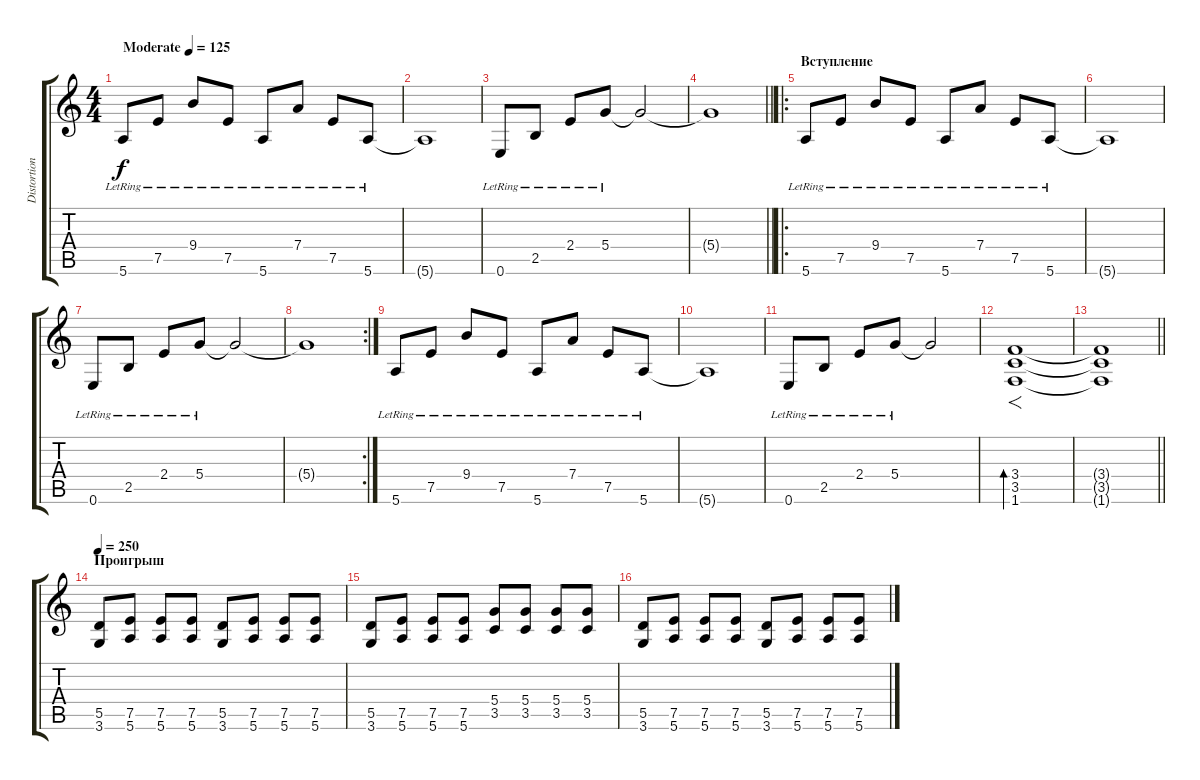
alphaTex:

\track ("Distortion" "Distortion") {instrument electricguitarclean}
\staff {score tabs}
\tuning (E4 B3 G3 D3 A2 E2) {hide}
\ts (4 4)
\tempo (125 "Moderate")
\clef g2
\ks c
5.6{lr}.8{dy f instrument electricguitarclean} 7.5{lr}.8 9.4{lr}.8 7.5{lr}.8 5.6{lr}.8 7.4{lr}.8 7.5{lr}.8 5.6{lr}.8 |
5.6{t}.1 |
0.6{lr}.8 2.5{lr}.8 2.4{lr}.8 5.4{lr}.8 5.4{t}.2 |
\barLineRight lightlight
5.4{t}.1 |
\ro
\section ("" "Вступление")
5.6{lr}.8 7.5{lr}.8 9.4{lr}.8 7.5{lr}.8 5.6{lr}.8 7.4{lr}.8 7.5{lr}.8 5.6{lr}.8 |
5.6{t}.1 |
0.6{lr}.8 2.5{lr}.8 2.4{lr}.8 5.4{lr}.8 5.4{t}.2 |
\rc 2
5.4{t}.1 |
5.6{lr}.8 7.5{lr}.8 9.4{lr}.8 7.5{lr}.8 5.6{lr}.8 7.4{lr}.8 7.5{lr}.8 5.6{lr}.8 |
5.6{t}.1 |
0.6{lr}.8 2.5{lr}.8 2.4{lr}.8 5.4{lr}.8 5.4{t}.2 |
(3.4 3.5 1.6).1{f bd 120 volume 13 instrument distortionguitar} |
\barLineRight lightlight
(3.4{t} 3.5{t} 1.6{t}).1 |
\section ("" "Проигрыш")
\tempo 250
(5.5 3.6).8 (7.5 5.6).8 (7.5 5.6).8 (7.5 5.6).8 (5.5 3.6).8 (7.5 5.6).8 (7.5 5.6).8 (7.5 5.6).8 |
(5.5 3.6).8 (7.5 5.6).8 (7.5 5.6).8 (7.5 5.6).8 (5.4 3.5).8 (5.4 3.5).8 (5.4 3.5).8 (5.4 3.5).8 |
(5.5 3.6).8 (7.5 5.6).8 (7.5 5.6).8 (7.5 5.6).8 (5.5 3.6).8 (7.5 5.6).8 (7.5 5.6).8 (7.5 5.6).8
